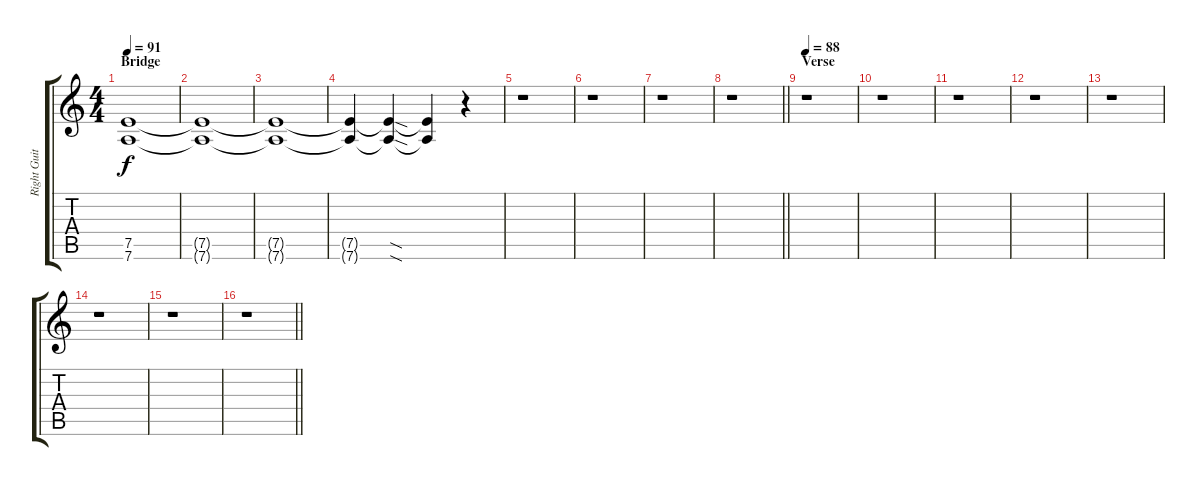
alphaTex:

\track ("Right Guitar" "Right Guit") {instrument distortionguitar}
\staff {score tabs}
\tuning (E4 B3 G3 D3 A2 D2) {hide}
\ts (4 4)
\section ("" "Bridge")
\tempo 91
\clef g2
\ks c
(7.5 7.6).1{dy f volume 0} |
(7.5{t} 7.6{t}).1 |
(7.5{t} 7.6{t}).1 |
(7.5{t} 7.6{t}).4 (7.5{sod t} 7.6{sod t}).4 (7.5{t} 7.6{t}).4 r.4 |
r.1 |
r.1 |
r.1 |
\barLineRight lightlight
r.1{volume 13} |
\section ("" "Verse")
\tempo 88
r.1 |
r.1 |
r.1 |
r.1 |
r.1 |
r.1 |
r.1 |
\barLineRight lightlight
r.1
